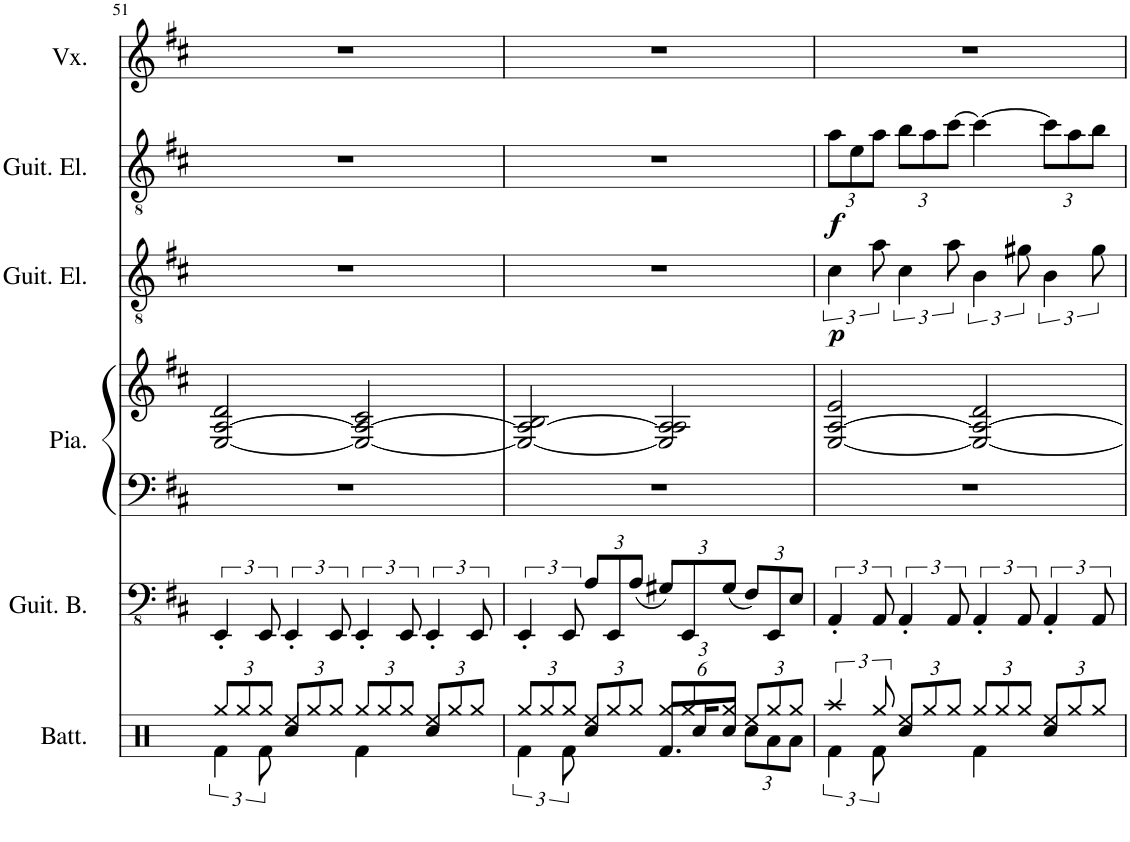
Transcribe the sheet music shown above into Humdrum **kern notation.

**kern	**kern	**kern	**kern	**kern	**dynam	**kern	**dynam	**kern
*part6	*part5	*part4	*part4	*part3	*part3	*part2	*part2	*part1
*staff7	*staff6	*staff5	*staff4	*staff3	*staff3	*staff2	*staff2	*staff1
*I"Batterie	*I"Guitare basse	*I"Piano	*	*I"Guitare électrique	*	*I"Guitare électrique	*	*I"Voix
*I'Batt.	*I'Guit. B.	*I'Pia.	*	*I'Guit. El.	*	*I'Guit. El.	*	*I'Vx.
!!LO:PB:g=z
*clefX	*clefFv4	*clefF4	*clefG2	*clefGv2	*	*clefGv2	*	*clefG2
*k[]	*k[f#c#]	*k[f#c#]	*k[f#c#]	*k[f#c#]	*	*k[f#c#]	*	*k[f#c#]
*M4/4	*M4/4	*M4/4	*M4/4	*M4/4	*	*M4/4	*	*M4/4
=51	=51	=51	=51	=51	=51	=51	=51	=51
*^	*	*	*	*	*	*	*	*
*Xbrackettup	*brackettup	*	*	*	*	*	*	*	*
12Rgg/L	6Rf\	6EEE'/	1r	[2E/ [2A/ 2d/	1r	.	1r	.	1r
12Rgg/	.	.	.	.	.	.	.	.	.
12Rgg/J	12Rf\	12EEE/	.	.	.	.	.	.	.
*Xbrackettup	*	*	*	*	*	*	*	*	*
12Ree/L	4Rcc/	6EEE'/	.	.	.	.	.	.	.
12Rgg/	.	.	.	.	.	.	.	.	.
12Rgg/J	.	12EEE/	.	.	.	.	.	.	.
12Rgg/L	4Rf\	6EEE'/	.	2E/_ 2A/_ 2c#/	.	.	.	.	.
12Rgg/	.	.	.	.	.	.	.	.	.
12Rgg/J	.	12EEE/	.	.	.	.	.	.	.
12Ree/L	4Rcc/	6EEE'/	.	.	.	.	.	.	.
12Rgg/	.	.	.	.	.	.	.	.	.
12Rgg/J	.	12EEE/	.	.	.	.	.	.	.
=52	=52	=52	=52	=52	=52	=52	=52	=52	=52
*	*brackettup	*	*	*	*	*	*	*	*
12Rgg/L	6Rf\	6EEE'/	1r	2E/_ 2A/_ 2B/	1r	.	1r	.	1r
12Rgg/	.	.	.	.	.	.	.	.	.
12Rgg/J	12Rf\	12EEE/	.	.	.	.	.	.	.
*Xbrackettup	*	*Xbrackettup	*	*	*	*	*	*	*
12Ree/L	4Rcc/	12AA/L	.	.	.	.	.	.	.
12Rgg/	.	12EEE/	.	.	.	.	.	.	.
12Rgg/J	.	(12AA/J	.	.	.	.	.	.	.
12Rgg/L	12.Rf/L	12GG#X/L)	.	2E/] 2A/] 2A/	.	.	.	.	.
12Rgg/	.	12EEE/	.	.	.	.	.	.	.
.	24Rcc/K	.	.	.	.	.	.	.	.
12Rgg/J	12Rcc/J	(12GG#/J	.	.	.	.	.	.	.
12Ree/L	12Rcc\L	12FF#/L)	.	.	.	.	.	.	.
12Rgg/	12Ra\	12EEE/	.	.	.	.	.	.	.
12Rgg/J	12Ra\J	12EE/J	.	.	.	.	.	.	.
=53	=53	=53	=53	=53	=53	=53	=53	=53	=53
*brackettup	*	*brackettup	*	*	*	*	*Xbrackettup	*	*
!	!	!	!	!	!	!LO:DY:b	!	!LO:DY:b	!
6Raa/	6Rf\	6AAA'/	1r	[2E/ [2A/ 2e/	6c#\	p	12a\L	f	1r
.	.	.	.	.	.	.	12e\	.	.
12Rgg/	12Rf\	12AAA/	.	.	12a\	.	12a\J	.	.
*Xbrackettup	*	*	*	*	*	*	*	*	*
12Ree/L	4Rcc/	6AAA'/	.	.	6c#\	.	12b\L	.	.
12Rgg/	.	.	.	.	.	.	12a\	.	.
12Rgg/J	.	12AAA/	.	.	12a\	.	[12cc#\J	.	.
12Rgg/L	4Rf\	6AAA'/	.	2E/_ 2A/_ 2d/	6B\	.	4cc#\_	.	.
12Rgg/	.	.	.	.	.	.	.	.	.
12Rgg/J	.	12AAA/	.	.	12g#X\	.	.	.	.
12Ree/L	4Rcc/	6AAA'/	.	.	6B\	.	12cc#\L]	.	.
12Rgg/	.	.	.	.	.	.	12a\	.	.
12Rgg/J	.	12AAA/	.	.	12g#\	.	12b\J	.	.
*v	*v	*	*	*	*	*	*	*	*
=	=	=	=	=	=	=	=	=
*-	*-	*-	*-	*-	*-	*-	*-	*-
